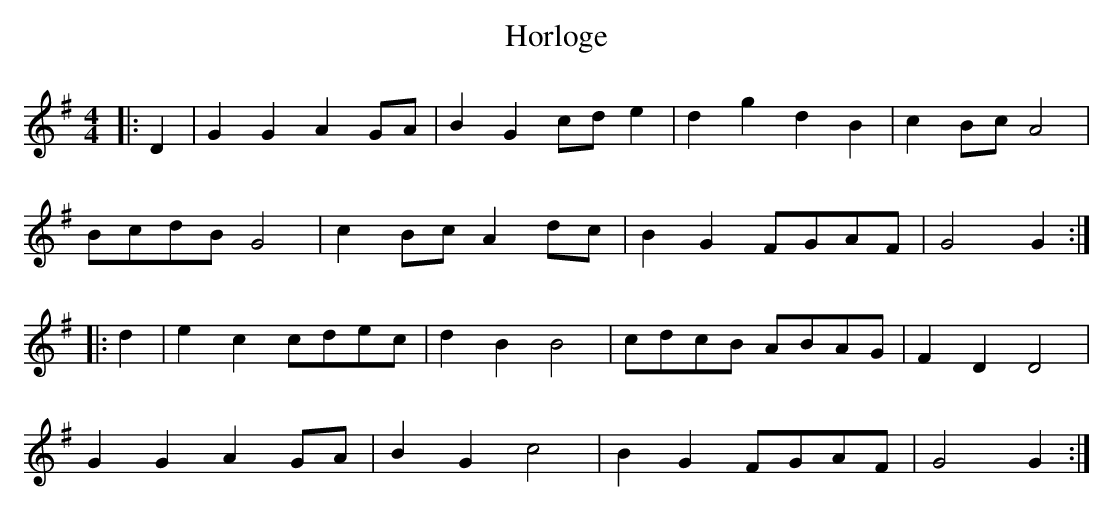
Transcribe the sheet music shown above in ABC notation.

X:1
T: Horloge
M: 4/4
L: 1/8
K: G
|: D2 |\
G2G2 A2GA | B2G2 cde2 | d2g2 d2B2 | c2Bc A4 |
BcdB   G4 | c2Bc A2dc | B2G2 FGAF | G4   G2 :|
|: d2 |\
e2 c2 cdec | d2B2B4 | cdcB ABAG | F2D2 D4 |
G2 G2 A2GA | B2G2c4 | B2G2 FGAF | G4   G2 :|
